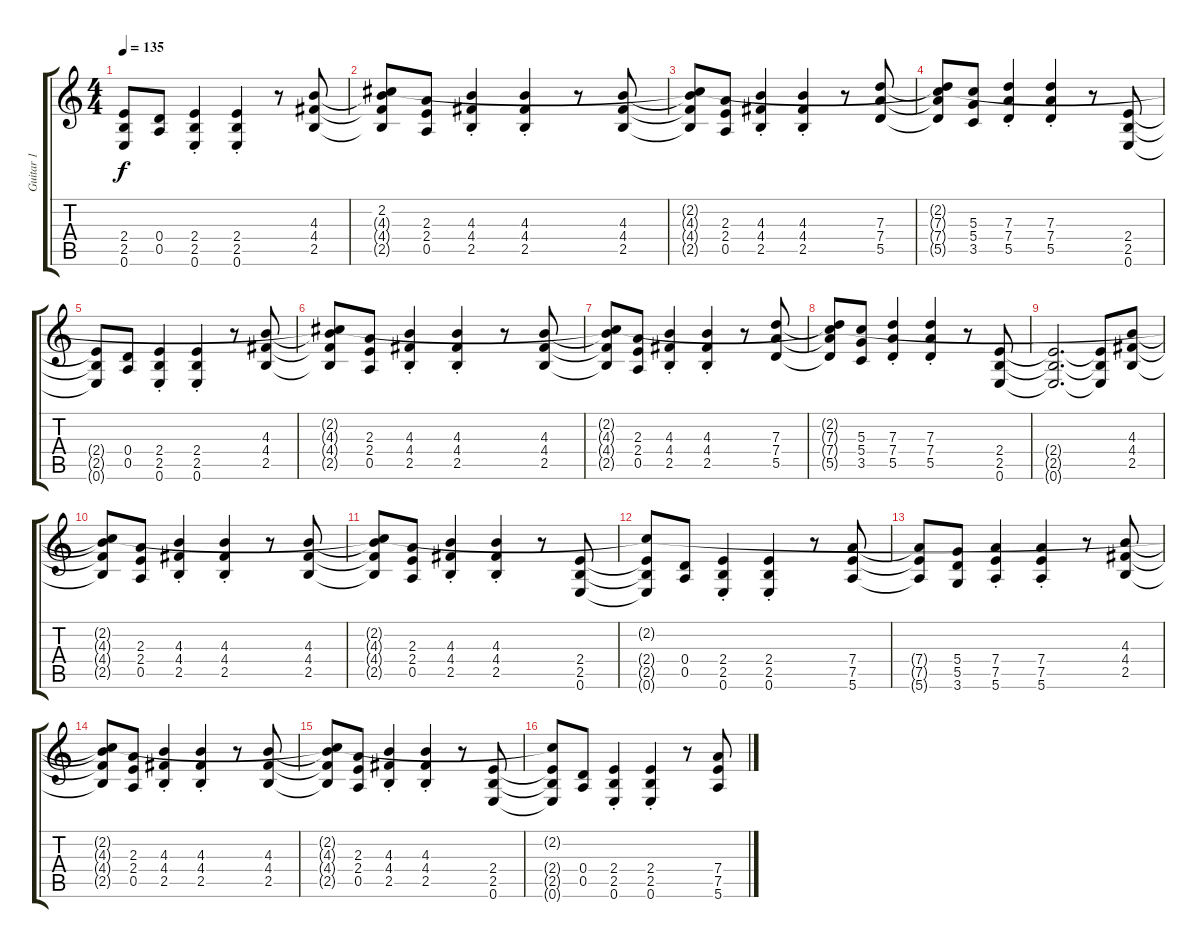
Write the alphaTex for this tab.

\track ("Guitar 1" "Guitar 1") {instrument overdrivenguitar}
\staff {score tabs}
\tuning (E4 B3 G3 D3 A2 E2) {hide}
\ts (4 4)
\tempo 135
\clef g2
\ks c
(2.4{t} 2.5{t} 0.6{t}).8{dy f} (0.4 0.5).8 (2.4{st} 2.5{st} 0.6{st}).4 (2.4{st} 2.5{st} 0.6{st}).4 r.8 (4.3 4.4 2.5).8 |
(2.2{t} 4.3{t} 4.4{t} 2.5{t}).8 (2.3 2.4 0.5).8 (4.3{st} 4.4{st} 2.5{st}).4 (4.3{st} 4.4{st} 2.5{st}).4 r.8 (4.3 4.4 2.5).8 |
(2.2{t} 4.3{t} 4.4{t} 2.5{t}).8 (2.3 2.4 0.5).8 (4.3{st} 4.4{st} 2.5{st}).4 (4.3{st} 4.4{st} 2.5{st}).4 r.8 (7.3 7.4 5.5).8 |
(2.2{t} 7.3{t} 7.4{t} 5.5{t}).8 (5.3 5.4 3.5).8 (7.3{st} 7.4{st} 5.5{st}).4 (7.3{st} 7.4{st} 5.5{st}).4 r.8 (2.4 2.5 0.6).8 |
(2.4{t} 2.5{t} 0.6{t}).8 (0.4 0.5).8 (2.4{st} 2.5{st} 0.6{st}).4 (2.4{st} 2.5{st} 0.6{st}).4 r.8 (4.3 4.4 2.5).8 |
(2.2{t} 4.3{t} 4.4{t} 2.5{t}).8 (2.3 2.4 0.5).8 (4.3{st} 4.4{st} 2.5{st}).4 (4.3{st} 4.4{st} 2.5{st}).4 r.8 (4.3 4.4 2.5).8 |
(2.2{t} 4.3{t} 4.4{t} 2.5{t}).8 (2.3 2.4 0.5).8 (4.3{st} 4.4{st} 2.5{st}).4 (4.3{st} 4.4{st} 2.5{st}).4 r.8 (7.3 7.4 5.5).8 |
(2.2{t} 7.3{t} 7.4{t} 5.5{t}).8 (5.3 5.4 3.5).8 (7.3{st} 7.4{st} 5.5{st}).4 (7.3{st} 7.4{st} 5.5{st}).4 r.8 (2.4 2.5 0.6).8 |
(2.4{t} 2.5{t} 0.6{t}).2{d} (2.4{t} 2.5{t} 0.6{t}).8 (4.3 4.4 2.5).8 |
(2.2{t} 4.3{t} 4.4{t} 2.5{t}).8 (2.3 2.4 0.5).8 (4.3{st} 4.4{st} 2.5{st}).4 (4.3{st} 4.4{st} 2.5{st}).4 r.8 (4.3 4.4 2.5).8 |
(2.2{t} 4.3{t} 4.4{t} 2.5{t}).8 (2.3 2.4 0.5).8 (4.3{st} 4.4{st} 2.5{st}).4 (4.3{st} 4.4{st} 2.5{st}).4 r.8 (2.4 2.5 0.6).8 |
(2.2{t} 2.4{t} 2.5{t} 0.6{t}).8 (0.4 0.5).8 (2.4{st} 2.5{st} 0.6{st}).4 (2.4{st} 2.5{st} 0.6{st}).4 r.8 (7.4 7.5 5.6).8 |
(7.4{t} 7.5{t} 5.6{t}).8 (5.4 5.5 3.6).8 (7.4{st} 7.5{st} 5.6{st}).4 (7.4{st} 7.5{st} 5.6{st}).4 r.8 (4.3 4.4 2.5).8 |
(2.2{t} 4.3{t} 4.4{t} 2.5{t}).8 (2.3 2.4 0.5).8 (4.3{st} 4.4{st} 2.5{st}).4 (4.3{st} 4.4{st} 2.5{st}).4 r.8 (4.3 4.4 2.5).8 |
(2.2{t} 4.3{t} 4.4{t} 2.5{t}).8 (2.3 2.4 0.5).8 (4.3{st} 4.4{st} 2.5{st}).4 (4.3{st} 4.4{st} 2.5{st}).4 r.8 (2.4 2.5 0.6).8 |
(2.2{t} 2.4{t} 2.5{t} 0.6{t}).8 (0.4 0.5).8 (2.4{st} 2.5{st} 0.6{st}).4 (2.4{st} 2.5{st} 0.6{st}).4 r.8 (7.4 7.5 5.6).8
